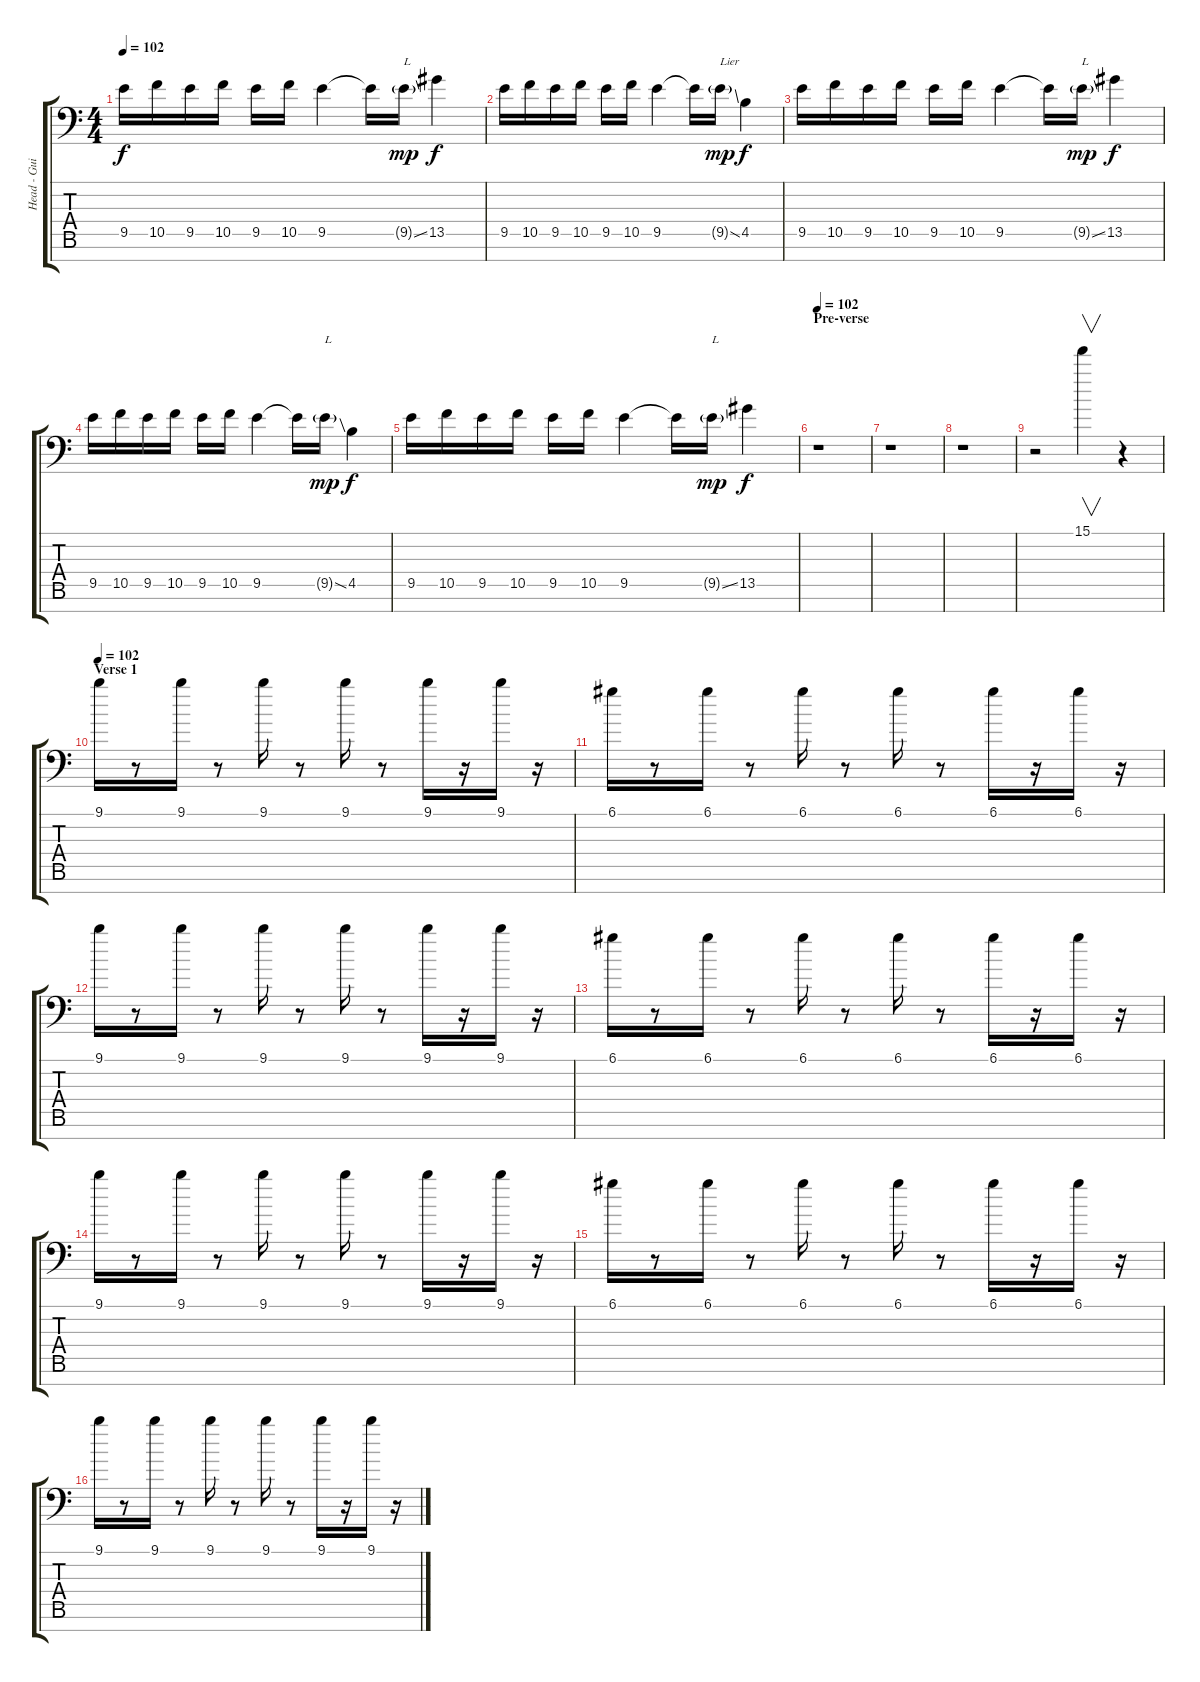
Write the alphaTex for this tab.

\track ("Head - Guitar" "Head - Gui") {instrument distortionguitar}
\staff {score tabs}
\tuning (D4 A3 F3 C3 G2 D2 A1) {hide}
\ts (4 4)
\tempo 102
\clef f4
\ks c
9.5.16{dy f} 10.5.16 9.5.16 10.5.16 9.5.16 10.5.16 9.5.4 9.5{t}.16 9.5{ss g}.16{txt "L" dy mp} 13.5.4{dy f} |
9.5.16{volume 16 balance 4} 10.5.16 9.5.16 10.5.16 9.5.16 10.5.16 9.5.4 9.5{t}.16 9.5{ss g}.16{txt "Lier" dy mp} 4.5.4{dy f} |
9.5.16 10.5.16 9.5.16 10.5.16 9.5.16 10.5.16 9.5.4 9.5{t}.16 9.5{ss g}.16{txt "L" dy mp} 13.5.4{dy f} |
9.5.16 10.5.16 9.5.16 10.5.16 9.5.16 10.5.16 9.5.4 9.5{t}.16 9.5{ss g}.16{txt "L" dy mp} 4.5.4{dy f} |
9.5.16 10.5.16 9.5.16 10.5.16 9.5.16 10.5.16 9.5.4 9.5{t}.16 9.5{ss g}.16{txt "L" dy mp} 13.5.4{dy f} |
\section ("" "Pre-verse")
\tempo 102
r.1 |
r.1 |
r.1 |
r.2 15.1.4{v volume 8 balance 5 instrument pad8sweep} r.4 |
\section ("" "Verse 1")
\tempo 102
9.1.16{volume 6 balance 12 instrument vibraphone} r.8 9.1.16 r.8 9.1.16 r.8 9.1.16 r.8 9.1.16 r.16 9.1.16 r.16 |
6.1.16 r.8 6.1.16 r.8 6.1.16 r.8 6.1.16 r.8 6.1.16 r.16 6.1.16 r.16 |
9.1.16 r.8 9.1.16 r.8 9.1.16 r.8 9.1.16 r.8 9.1.16 r.16 9.1.16 r.16 |
6.1.16 r.8 6.1.16 r.8 6.1.16 r.8 6.1.16 r.8 6.1.16 r.16 6.1.16 r.16 |
9.1.16 r.8 9.1.16 r.8 9.1.16 r.8 9.1.16 r.8 9.1.16 r.16 9.1.16 r.16 |
6.1.16 r.8 6.1.16 r.8 6.1.16 r.8 6.1.16 r.8 6.1.16 r.16 6.1.16 r.16 |
9.1.16 r.8 9.1.16 r.8 9.1.16 r.8 9.1.16 r.8 9.1.16 r.16 9.1.16 r.16
